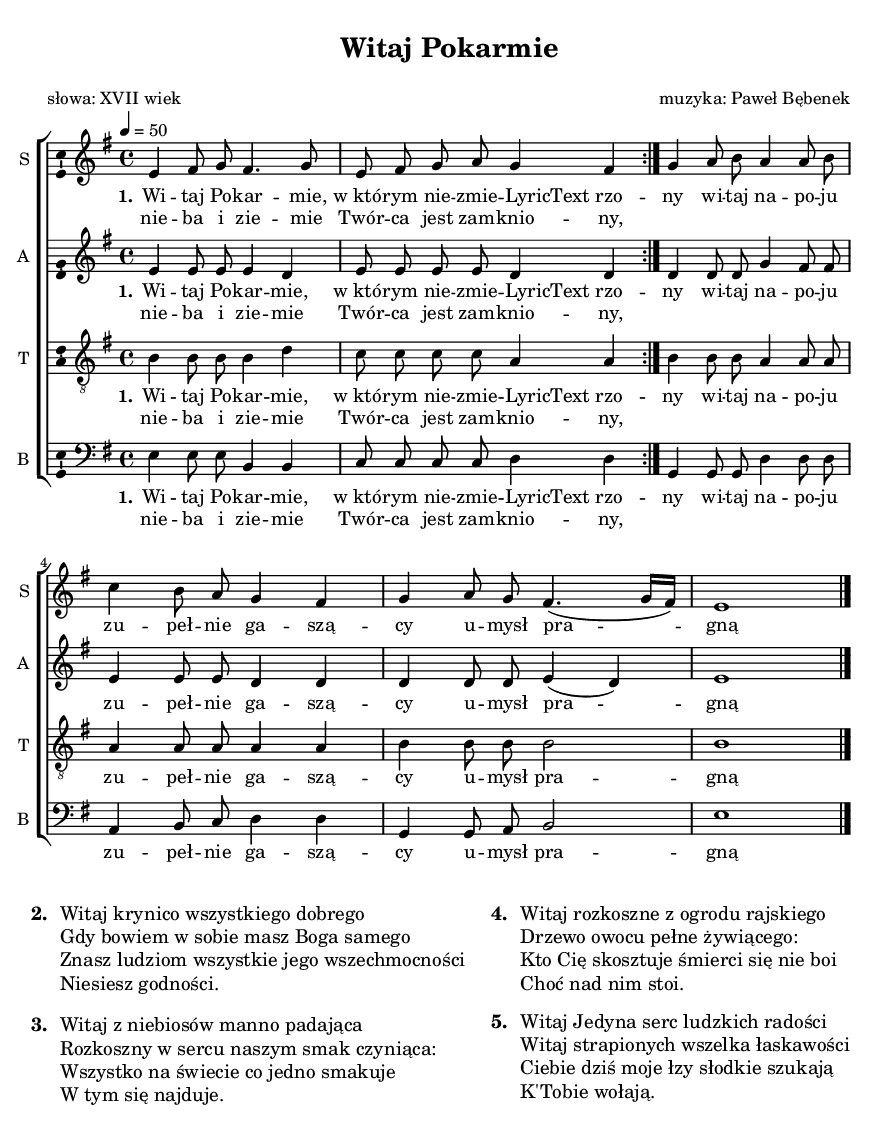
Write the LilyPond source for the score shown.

%{TODO:
  W kilku miejscach jest akord sus4,
  który rozwiązuje się na zwykły z tercją.
  Zapisywać to czy nie robić bałaganu?
  A może w ogóle nie zapisywać do tego akordów?
  Posłuchać samemu.
%}

\version "2.17.3"
#(set-global-staff-size 15)

\paper {
  indent = 0 \mm
  left-margin = 8 \mm
  right-margin = 6 \mm
  bottom-margin = 0 \mm
  paper-height = 20 \cm
  paper-width = 15 \cm
  system-system-spacing #'basic-distance = 17
  score-markup-spacing #'basic-distance = 13
  top-markup-spacing #'basic-distance = 3
}

\header	{
  title = \markup \column { "Witaj Pokarmie" \null }
  % śpiewnik Jagodyński, strona 106
  % (http://www.dbc.wroc.pl/dlibra/publication?id=10057&tab=3)
  poet = "słowa: XVII wiek"
  composer = "muzyka: Paweł Bębenek"
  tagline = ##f
}
%--------------------------------MELODIA
melodiaSopranu = \relative f' {
  \autoBeamOff
  \key e \minor
  \time 4/4
  \tempo 4=50
  \repeat volta 2 {
    e4 fis8 g8 fis4. g8 |
    e8 fis8 g8 a8 g4 fis4 |
  }
  % 5
  g4 a8 b8 a4a8 b8 |
  c4 b8 a8 g4 fis4 |
  g4 a8 g8 fis4.( g16[ fis16]) |
  e1
  \bar "|."
}
melodiaAltu = \relative f' {
  \autoBeamOff
  \key e \minor
  \time 4/4
  \tempo 4=50
  \repeat volta 2 {
    e4 e8 e8 e4 d |
    e8 e8 e8 e8 d4 d4 |
  }
  % 5
  d4 d8 d8 g4 fis8 fis8 |
  e4 e8 e8 d4 d4 |
  d4 d8 d8 e4( d4) |
  e1
  \bar "|."
}
melodiaTenorow = \relative f {
  \autoBeamOff
  \key e \minor
  \time 4/4
  \tempo 4=50
  \repeat volta 2 {
    b4 b8 b b4 d |
    c8 c8 c8 c8 a4 a4 |
  }
  % 5
  b4 b8 b8 a4 a8 a8 |
  a4 a8 a8 a4 a4 |
  b4 b8 b8 b2 |
  b1
  \bar "|."
}
melodiaBasow = \relative f {
  \autoBeamOff
  \key e \minor
  \time 4/4
  \tempo 4=50
  \repeat volta 2 {
    e4 e8 e8 b4 b4 |
    c8 c8 c8 c8 d4 d4 |
  }
  % 5
  g,4 g8 g8 d'4 d8 d8 |
  a4 b8 c8 d4 d4 |
  g,4 g8 a8 b2 |
  e1
  \bar "|."
}
akordy = \chordmode {
  \repeat volta 2 {
    e2:m b:m c d
  }
  g2 d a:m d
  g2 b:m e1:m
}

%--------------------------------SŁOWA
tekst = \lyricmode {
  \set stanza = "1."
  Wi -- taj Po -- kar --
  \tweak #'X-offset #-1.5 mie, |
  \tweak #'X-offset #-3 w_któ -- rym nie -- zmie --
  \tweak #'X-offset #-0.7 LyricText
  rzo -- ny |
  wi -- taj na -- po -- ju zu -- |
  peł -- nie ga -- szą -- cy |
  u -- mysł pra -- gną -- | cy.
}
drugiWers = \lyricmode {
  nie -- ba i zie -- mie |
  Twór -- ca jest zam -- knio --
  \tweak #'X-offset #-0.75 ny, |
}

tekstSopranu = \tekst
tekstAltu = \tekst
tekstTenorow = \tekst
tekstBasow = \tekst

zwrotkaII = \markup \column {
  "Witaj krynico wszystkiego dobrego"
  "Gdy bowiem w sobie masz Boga samego"
  "Znasz ludziom wszystkie jego wszechmocności"
  "Niesiesz godności."
}
zwrotkaIII = \markup \column {
  "Witaj z niebiosów manno padająca"
  "Rozkoszny w sercu naszym smak czyniąca:"
  "Wszystko na świecie co jedno smakuje"
  "W tym się najduje."
}
zwrotkaIV = \markup \column {
  "Witaj rozkoszne z ogrodu rajskiego"
  "Drzewo owocu pełne żywiącego:"
  "Kto Cię skosztuje śmierci się nie boi"
  "Choć nad nim stoi."
}
zwrotkaV = \markup \column {
  "Witaj Jedyna serc ludzkich radości"
  "Witaj strapionych wszelka łaskawości"
  "Ciebie dziś moje łzy słodkie szukają"
  "K'Tobie wołają."
}


%--------------------------------CAŁOŚĆ

\score {
  \new ChoirStaff <<
    % \new ChordNames { \germanChords \akordy }
    \new Staff = sopran {
      \clef treble
      \set Staff.instrumentName = "S "
      \set Staff.shortInstrumentName = "S "
      \new Voice = sopran {
        \set Voice.midiInstrument = "clarinet"
        \dynamicUp
        \tupletUp
        \melodiaSopranu
      }
    }
    \new Lyrics \lyricsto sopran \tekstSopranu
    \new Lyrics \lyricsto sopran \drugiWers

    \new Staff = alt {
      \clef treble
      \set Staff.instrumentName = "A "
      \set Staff.shortInstrumentName = "A "
      \new Voice = alt {
        \set Voice.midiInstrument = "english horn"
        \dynamicUp
        \tupletUp
        \melodiaAltu
      }
    }
    \new Lyrics \lyricsto alt \tekstAltu
    \new Lyrics \lyricsto alt \drugiWers

    \new Staff = tenor {
      \clef "treble_8"
      \set Staff.instrumentName = "T "
      \set Staff.shortInstrumentName = "T "
      \new Voice = tenor {
        \set Voice.midiInstrument = "english horn"
        \dynamicUp
        \tupletUp
        \melodiaTenorow
      }
    }
    \new Lyrics \lyricsto tenor \tekstTenorow
    \new Lyrics \lyricsto tenor \drugiWers

    \new Staff = bas {
      \clef bass
      \set Staff.instrumentName = "B "
      \set Staff.shortInstrumentName = "B "
      \new Voice = bas {
        \set Voice.midiInstrument = "clarinet"
        \dynamicUp
        \tupletUp
        \melodiaBasow
      }
    }
    \new Lyrics \lyricsto bas \tekstBasow
    \new Lyrics \lyricsto bas \drugiWers
  >>

  \layout {
    \compressFullBarRests
    \override NoteHead #'style = #'altdefault
    \context {
      \Staff
      \consists "Ambitus_engraver"
    }
    \context {
      \Lyrics
      \override LyricSpace #'minimum-distance = #0.7
      \override VerticalAxisGroup
      #'nonstaff-relatedstaff-spacing #'basic-distance = #5
      %\override VerticalAxisGroup
      %#'nonstaff-unrelatedstaff-spacing #'padding = #0.9
    }
  }
}

poziomyOdstepI = \markup \hspace #1
pionowyOdstepI = \markup \vspace #1

\markup { % żeby nie zlewało się z nutami
  \fill-line {
    \large {
      \null

      \column {
        \line {
          \bold
          "2."
          \poziomyOdstepI
          \zwrotkaII
        }
        \pionowyOdstepI
        \line {
          \bold
          "3."
          \poziomyOdstepI
          \zwrotkaIII
        }
        \pionowyOdstepI
      }

      \null

      \column {
        \line {
          \bold
          "4."
          \poziomyOdstepI
          \zwrotkaIV
        }
        \pionowyOdstepI
        \line {
          \bold
          "5."
          \poziomyOdstepI
          \zwrotkaV
        }
        \pionowyOdstepI
      }

      \null
    }
  }
}